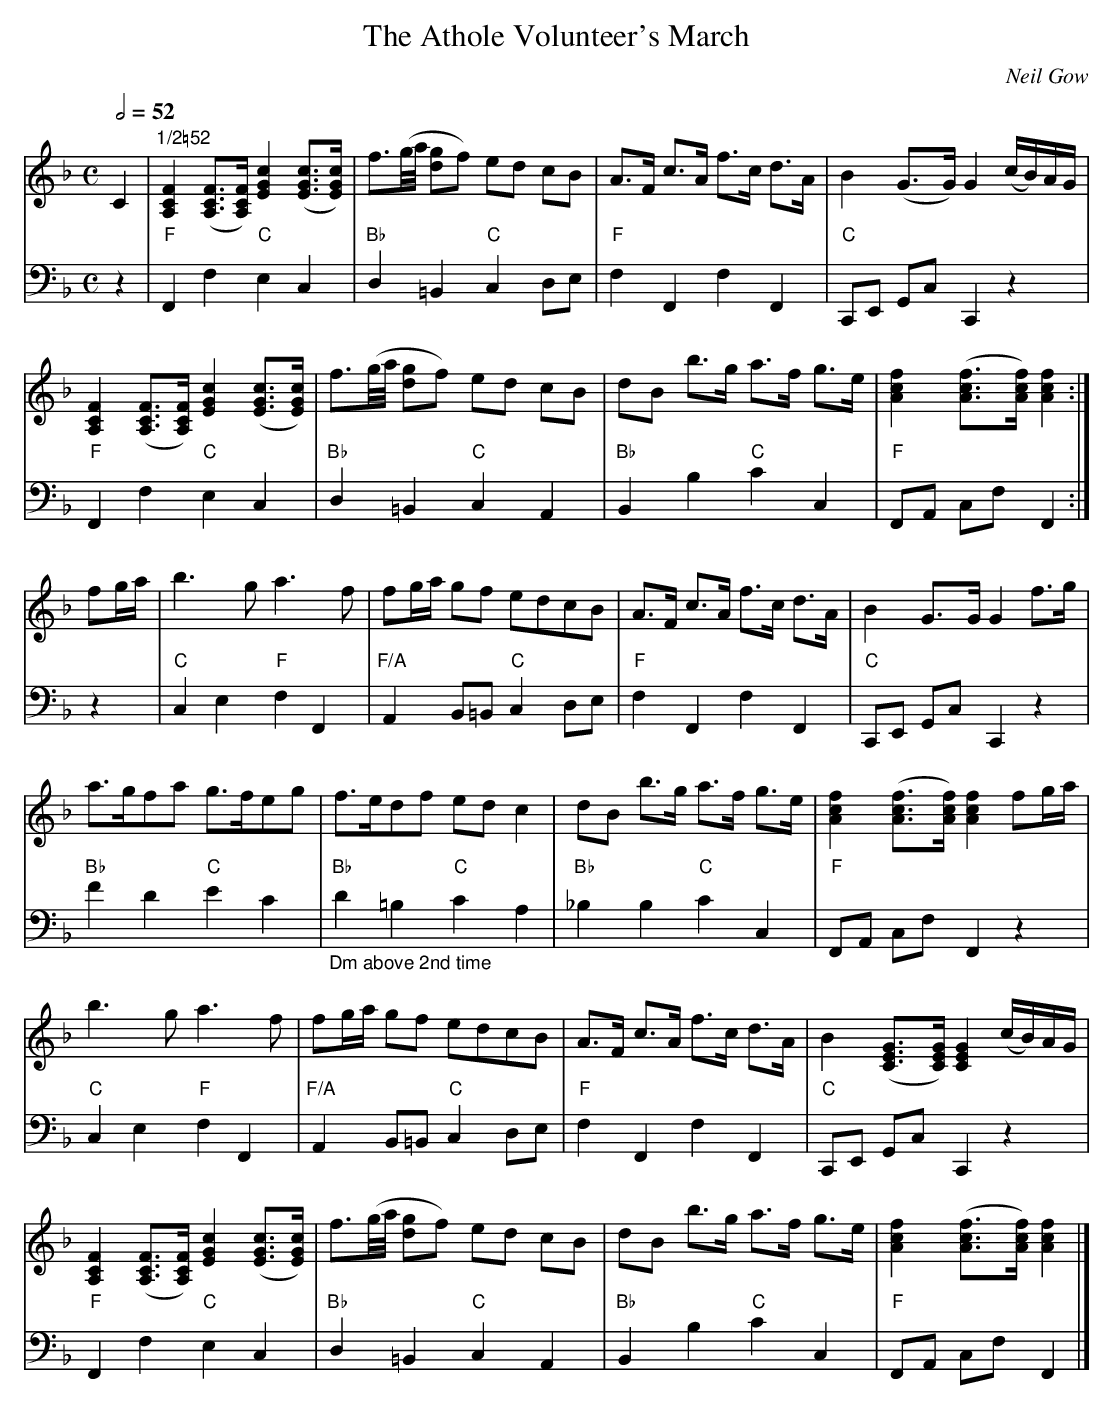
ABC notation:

X:1
T:The Athole Volunteer's March
C:Neil Gow
M:C
Q:1/2=52
V:1 program 1 40 treble  %Violin
V:2 program 1 42 bass     %Cello
K:F
V:1
C2|"1/2=52"[A,2C2F2]([A,3/2C3/2F3/2][A,/C/F/]) [E2G2c2]([E3/2G3/2c3/2][E/G/c/])|f3/2(g//a// [gd]f) ed cB|A>F c>A f>c d>A|B2 (G>G) G2 (c/B/)A/G/|
V:2
z2|"F"F,,2 F,2 "C"E,2 C,2|"Bb"D,2 =B,,2 "C"C,2 D,E,|"F"F,2 F,,2 F,2 F,,2|"C"C,,E,, G,,C,C,,2 z2|
V:1
[A,2C2F2]([A,3/2C3/2F3/2][A,/C/F/]) [E2G2c2]([E3/2G3/2c3/2][E/G/c/])|f3/2(g//a// [gd]f) ed cB|dB b>g a>f g>e|[A2c2f2]([A3/2c3/2f3/2][A/c/f/])[A2c2f2]:|
V:2
"F"F,,2 F,2 "C"E,2 C,2|"Bb"D,2 =B,,2 "C"C,2 A,,2|"Bb"B,,2 B,2 "C"C2 C,2|"F"F,,A,, C,F, F,,2:|
V:1
fg/a/|b3g a3f|fg/a/ gf edcB|A>F c>A f>c d>A|B2 G>G G2 f>g|
V:2
z2|"C"C,2 E,2 "F"F,2 F,,2|"F/A"A,,2 B,,=B,, "C"C,2 D,E,|"F"F,2 F,,2 F,2 F,,2|"C"C,,E,, G,,C,C,,2 z2|
V:1
a>gfa g>feg|f>edf ed c2|dB b>g a>f g>e|[A2c2f2]([A3/2c3/2f3/2][A/c/f/])[A2c2f2] fg/a/|
V:2
"Bb"F2 D2 "C"E2 C2|"_Dm above 2nd time" "Bb"D2 =B,2 "C"C2 A,2|"Bb"_B,2 B,2 "C"C2 C,2|"F"F,,A,, C,F, F,,2z2|
V:1
b3g a3f|fg/a/ gf edcB|A>F c>A f>c d>A|B2 ([C3/2E3/2G3/2][C/E/G/]) [C2E2G2] (c/B/)A/G/|
V:2
"C"C,2 E,2 "F"F,2 F,,2|"F/A"A,,2 B,,=B,, "C"C,2 D,E,|"F"F,2 F,,2 F,2 F,,2|"C"C,,E,, G,,C,C,,2 z2|
V:1
[A,2C2F2]([A,3/2C3/2F3/2][A,/C/F/]) [E2G2c2]([E3/2G3/2c3/2][E/G/c/])|f3/2(g//a// [gd]f) ed cB|dB b>g a>f g>e|[A2c2f2]([A3/2c3/2f3/2][A/c/f/])[A2c2f2]|]
V:2
"F"F,,2 F,2 "C"E,2 C,2|"Bb"D,2 =B,,2 "C"C,2 A,,2|"Bb"B,,2 B,2 "C"C2 C,2|"F"F,,A,, C,F, F,,2|]
